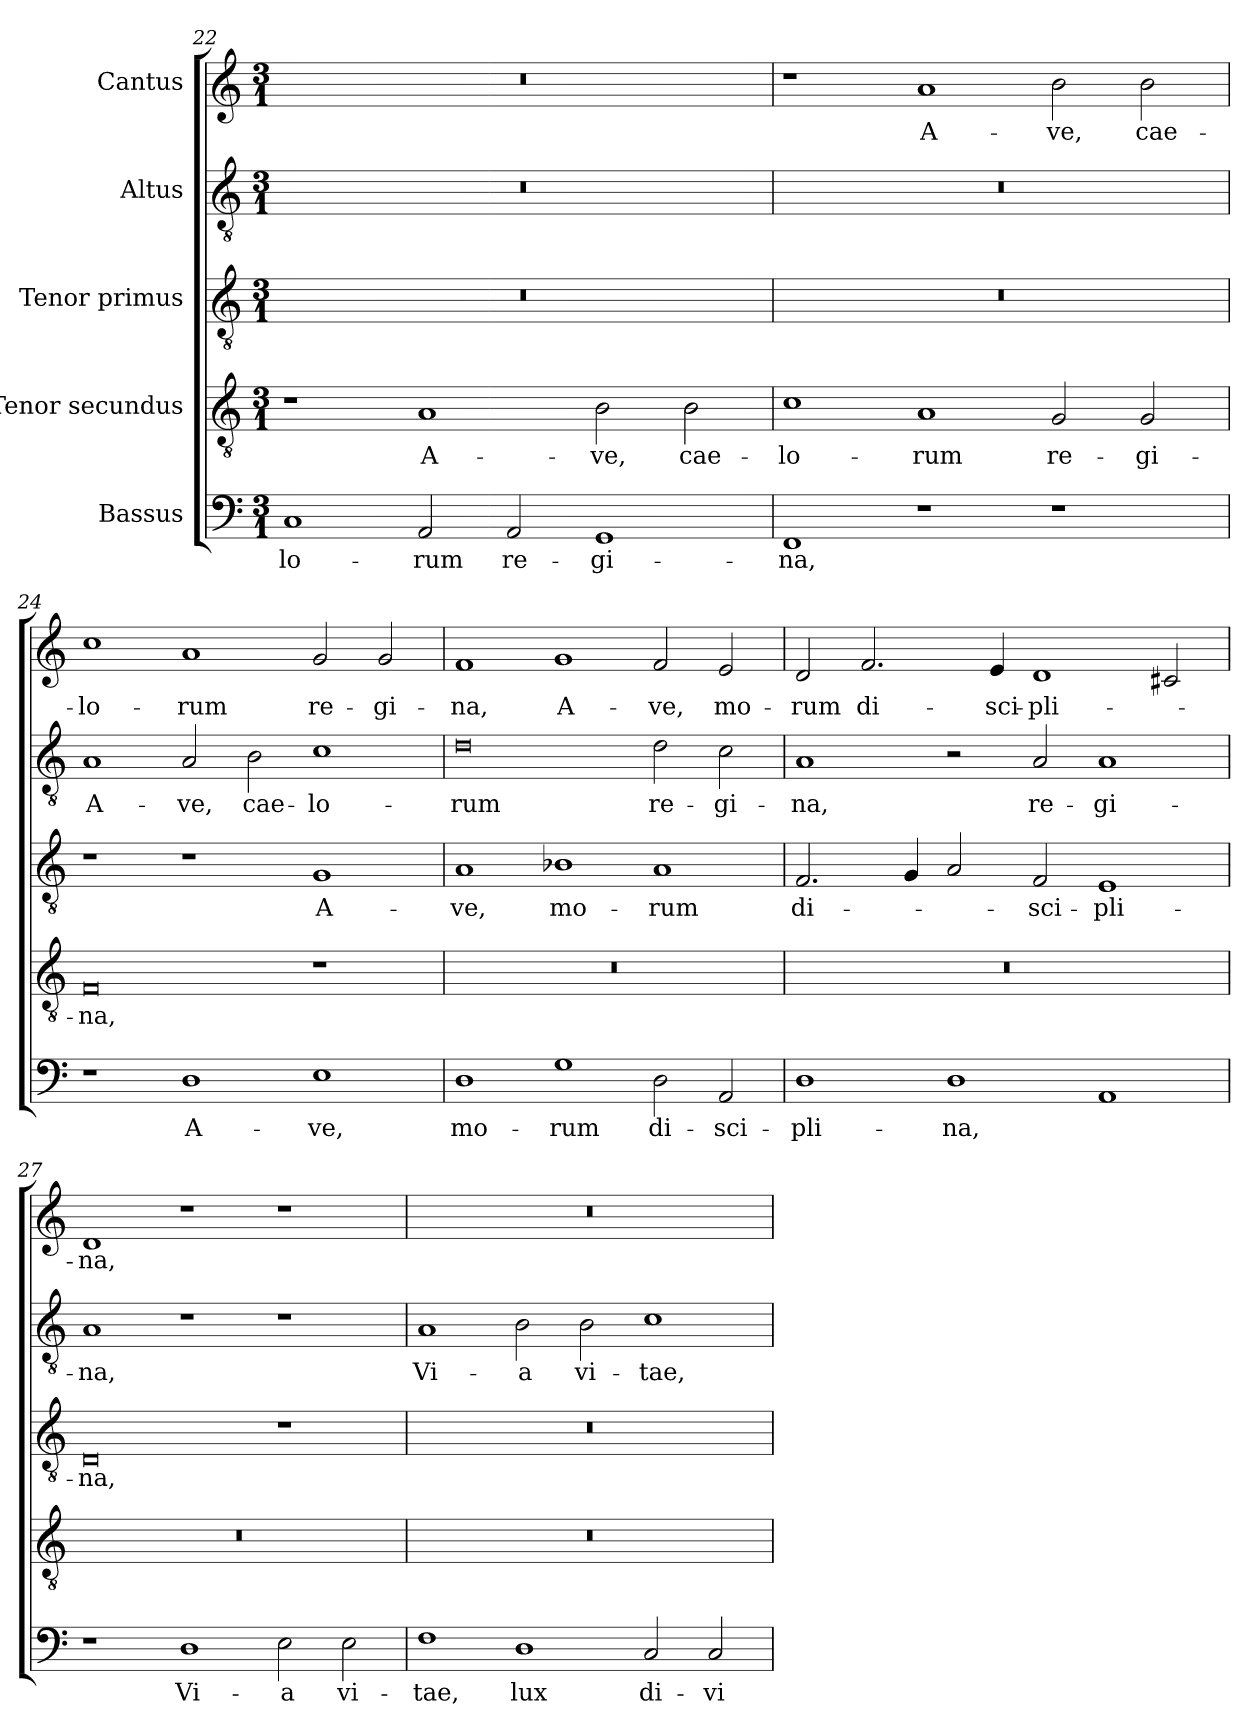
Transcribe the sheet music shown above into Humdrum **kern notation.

**kern	**text	**kern	**text	**kern	**text	**kern	**text	**kern	**text
*part5	*part5	*part4	*part4	*part3	*part3	*part2	*part2	*part1	*part1
*staff5	*staff5	*staff4	*staff4	*staff3	*staff3	*staff2	*staff2	*staff1	*staff1
*I"Bassus	*	*I"Tenor secundus	*	*I"Tenor primus	*	*I"Altus	*	*I"Cantus	*
*clefF4	*	*clefGv2	*	*clefGv2	*	*clefGv2	*	*clefG2	*
*k[]	*	*k[]	*	*k[]	*	*k[]	*	*k[]	*
*C:	*	*C:	*	*C:	*	*C:	*	*C:	*
*M3/1	*	*M3/1	*	*M3/1	*	*M3/1	*	*M3/1	*
=22	=22	=22	=22	=22	=22	=22	=22	=22	=22
!	!	!	!	!LO:N:vis=0	!	!LO:N:vis=0	!	!LO:N:vis=0	!
1C/	-lo-	1r	.	0.r	.	0.r	.	0.r	.
2AA/	-rum	1A/	A-	.	.	.	.	.	.
2AA/	re-	.	.	.	.	.	.	.	.
1GG/	-gi-	2B\	-ve,	.	.	.	.	.	.
.	.	2B\	cae-	.	.	.	.	.	.
=23	=23	=23	=23	=23	=23	=23	=23	=23	=23
!	!	!	!	!LO:N:vis=0	!	!LO:N:vis=0	!	!	!
1FF/	-na,	1c\	-lo-	0.r	.	0.r	.	1r	.
1r	.	1A/	-rum	.	.	.	.	1a/	A-
1r	.	2G/	re-	.	.	.	.	2b\	-ve,
.	.	2G/	-gi-	.	.	.	.	2b\	cae-
=24	=24	=24	=24	=24	=24	=24	=24	=24	=24
1r	.	0F/	-na,	1r	.	1A/	A-	1cc\	-lo-
!	!LO:LY:i	!	!	!	!	!	!	!	!
1D\	A-	.	.	1r	.	2A/	-ve,	1a/	-rum
.	.	.	.	.	.	2B\	cae-	.	.
!	!LO:LY:i	!	!	!	!	!	!	!	!
1E\	-ve,	1r	.	1G/	A-	1c\	-lo-	2g/	re-
.	.	.	.	.	.	.	.	2g/	-gi-
=25	=25	=25	=25	=25	=25	=25	=25	=25	=25
!	!LO:LY:i	!LO:N:vis=0	!	!	!	!	!	!	!
1D\	mo-	0.r	.	1A/	-ve,	0d\	-rum	1f/	-na,
!	!LO:LY:i	!	!	!	!	!	!	!	!
1G\	-rum	.	.	1B-X\	mo-	.	.	1g/	A-
!	!LO:LY:i	!	!	!	!	!	!	!	!
2D\	di-	.	.	1A/	-rum	2d\	re-	2f/	-ve,
!	!LO:LY:i	!	!	!	!	!	!	!	!
2AA/	-sci-	.	.	.	.	2c\	-gi-	2e/	mo-
!!LO:PB:g=z
=26	=26	=26	=26	=26	=26	=26	=26	=26	=26
!	!LO:LY:i	!LO:N:vis=0	!	!	!	!	!	!	!
1D\	-pli-	0.r	.	2.F/	di-	1A/	-na,	2d/	-rum
.	.	.	.	.	.	.	.	2.f/	di-
.	.	.	.	4G/	.	.	.	.	.
!	!LO:LY:i	!	!	!	!	!	!	!	!
1D\	-na,	.	.	2A/	.	2r	.	.	.
.	.	.	.	.	.	.	.	4e/	-sci-
!	!	!	!	!	!	!	!LO:LY:i	!	!
.	.	.	.	2F/	-sci-	2A/	re-	1d/	-pli-
!	!	!	!	!	!	!	!LO:LY:i	!	!
1AA/	.	.	.	1E/	-pli-	1A/	-gi-	.	.
.	.	.	.	.	.	.	.	2c#X/	.
=27	=27	=27	=27	=27	=27	=27	=27	=27	=27
!	!	!LO:N:vis=0	!	!	!	!	!LO:LY:i	!	!
1r	.	0.r	.	0D/	-na,	1A/	-na,	1d/	-na,
1D\	Vi-	.	.	.	.	1r	.	1r	.
2E\	-a	.	.	1r	.	1r	.	1r	.
2E\	vi-	.	.	.	.	.	.	.	.
=28	=28	=28	=28	=28	=28	=28	=28	=28	=28
!	!	!LO:N:vis=0	!	!LO:N:vis=0	!	!	!	!LO:N:vis=0	!
1F\	-tae,	0.r	.	0.r	.	1A/	Vi-	0.r	.
1D\	lux	.	.	.	.	2B\	-a	.	.
.	.	.	.	.	.	2B\	vi-	.	.
2C/	di-	.	.	.	.	1c\	-tae,	.	.
2C/	-vi-	.	.	.	.	.	.	.	.
=	=	=	=	=	=	=	=	=	=
*-	*-	*-	*-	*-	*-	*-	*-	*-	*-
